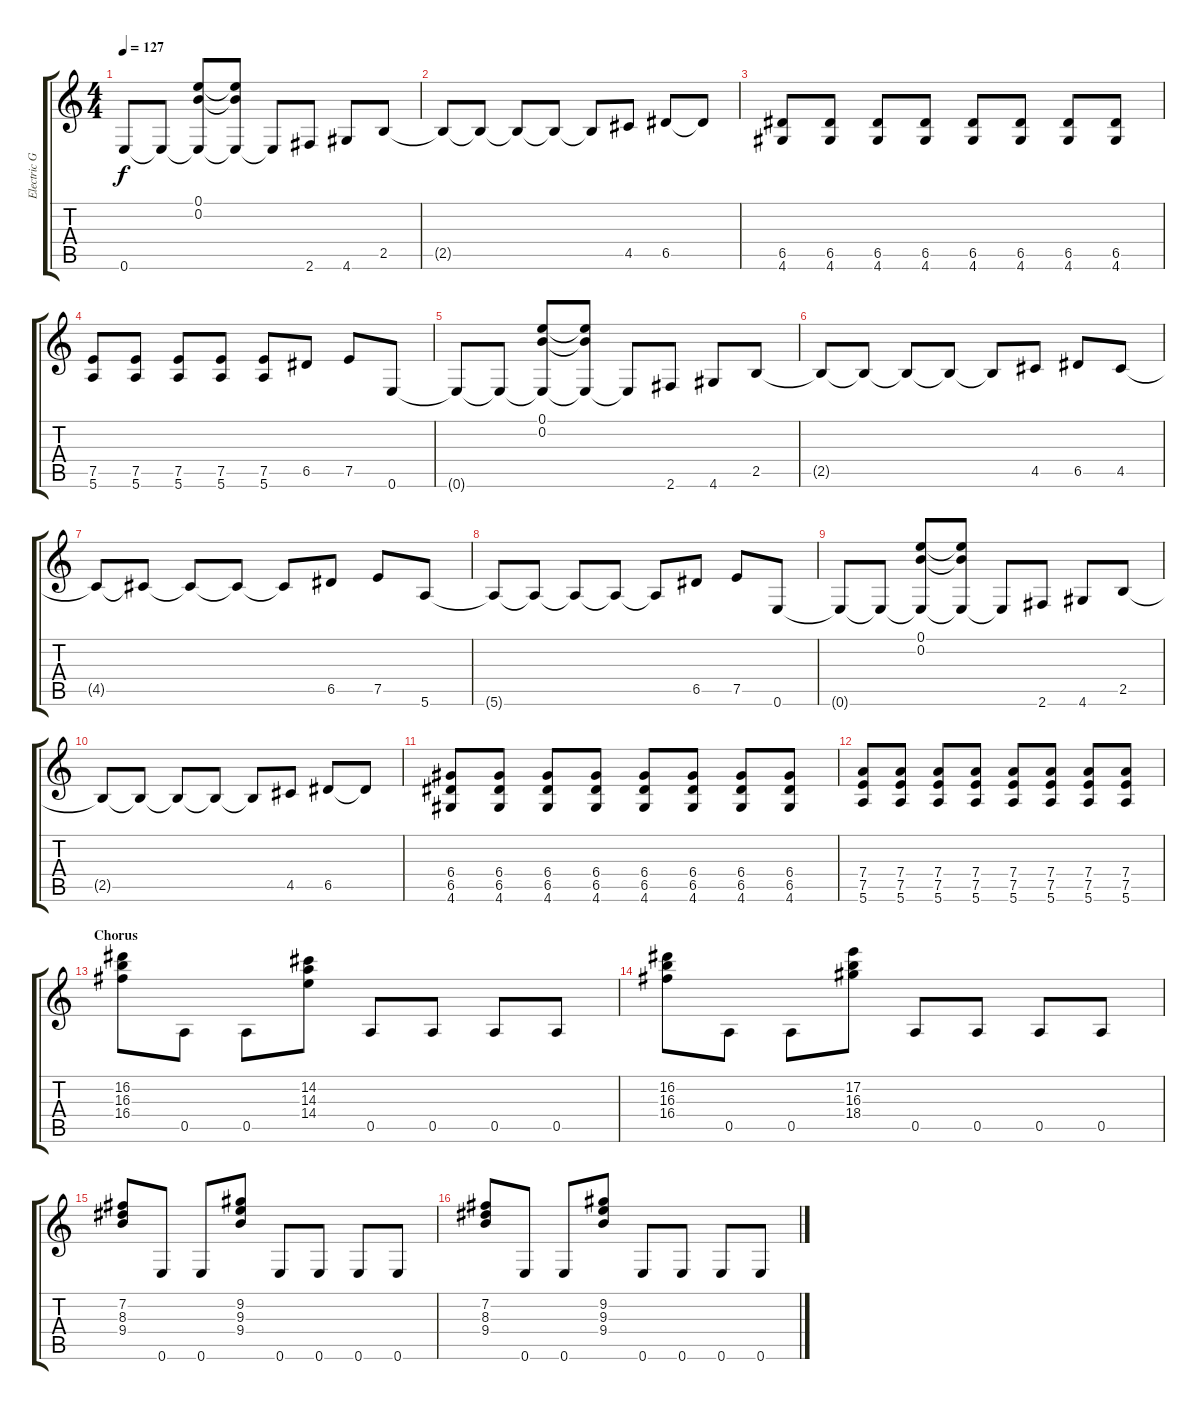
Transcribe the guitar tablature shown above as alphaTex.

\track ("Electric Guitar 1" "Electric G") {instrument distortionguitar}
\staff {score tabs}
\tuning (E4 B3 G3 D3 A2 E2) {hide}
\ts (4 4)
\tempo 127
\clef g2
\ks c
0.6{t}.8{dy f} 0.6{t}.8 (0.1 0.2 0.6{t}).8 (0.1{t} 0.2{t} 0.6{t}).8 0.6{t}.8 2.6.8 4.6.8 2.5.8 |
2.5{t}.8 2.5{t}.8 2.5{t}.8 2.5{t}.8 2.5{t}.8 4.5.8 6.5.8 6.5{t}.8 |
(6.5 4.6).8 (6.5 4.6).8 (6.5 4.6).8 (6.5 4.6).8 (6.5 4.6).8 (6.5 4.6).8 (6.5 4.6).8 (6.5 4.6).8 |
(7.5 5.6).8 (7.5 5.6).8 (7.5 5.6).8 (7.5 5.6).8 (7.5 5.6).8 6.5.8 7.5.8 0.6.8 |
0.6{t}.8 0.6{t}.8 (0.1 0.2 0.6{t}).8 (0.1{t} 0.2{t} 0.6{t}).8 0.6{t}.8 2.6.8 4.6.8 2.5.8 |
2.5{t}.8 2.5{t}.8 2.5{t}.8 2.5{t}.8 2.5{t}.8 4.5.8 6.5.8 4.5.8 |
4.5{t}.8 4.5{t}.8 4.5{t}.8 4.5{t}.8 4.5{t}.8 6.5.8 7.5.8 5.6.8 |
5.6{t}.8 5.6{t}.8 5.6{t}.8 5.6{t}.8 5.6{t}.8 6.5.8 7.5.8 0.6.8 |
0.6{t}.8 0.6{t}.8 (0.1 0.2 0.6{t}).8 (0.1{t} 0.2{t} 0.6{t}).8 0.6{t}.8 2.6.8 4.6.8 2.5.8 |
2.5{t}.8 2.5{t}.8 2.5{t}.8 2.5{t}.8 2.5{t}.8 4.5.8 6.5.8 6.5{t}.8 |
(6.4 6.5 4.6).8 (6.4 6.5 4.6).8 (6.4 6.5 4.6).8 (6.4 6.5 4.6).8 (6.4 6.5 4.6).8 (6.4 6.5 4.6).8 (6.4 6.5 4.6).8 (6.4 6.5 4.6).8 |
(7.4 7.5 5.6).8 (7.4 7.5 5.6).8 (7.4 7.5 5.6).8 (7.4 7.5 5.6).8 (7.4 7.5 5.6).8 (7.4 7.5 5.6).8 (7.4 7.5 5.6).8 (7.4 7.5 5.6).8 |
\section ("" "Chorus ")
(16.2 16.3 16.4).8 0.5.8 0.5.8 (14.2 14.3 14.4).8 0.5.8 0.5.8 0.5.8 0.5.8 |
(16.2 16.3 16.4).8 0.5.8 0.5.8 (17.2 16.3 18.4).8 0.5.8 0.5.8 0.5.8 0.5.8 |
(7.2 8.3 9.4).8 0.6.8 0.6.8 (9.2 9.3 9.4).8 0.6.8 0.6.8 0.6.8 0.6.8 |
(7.2 8.3 9.4).8 0.6.8 0.6.8 (9.2 9.3 9.4).8 0.6.8 0.6.8 0.6.8 0.6.8
